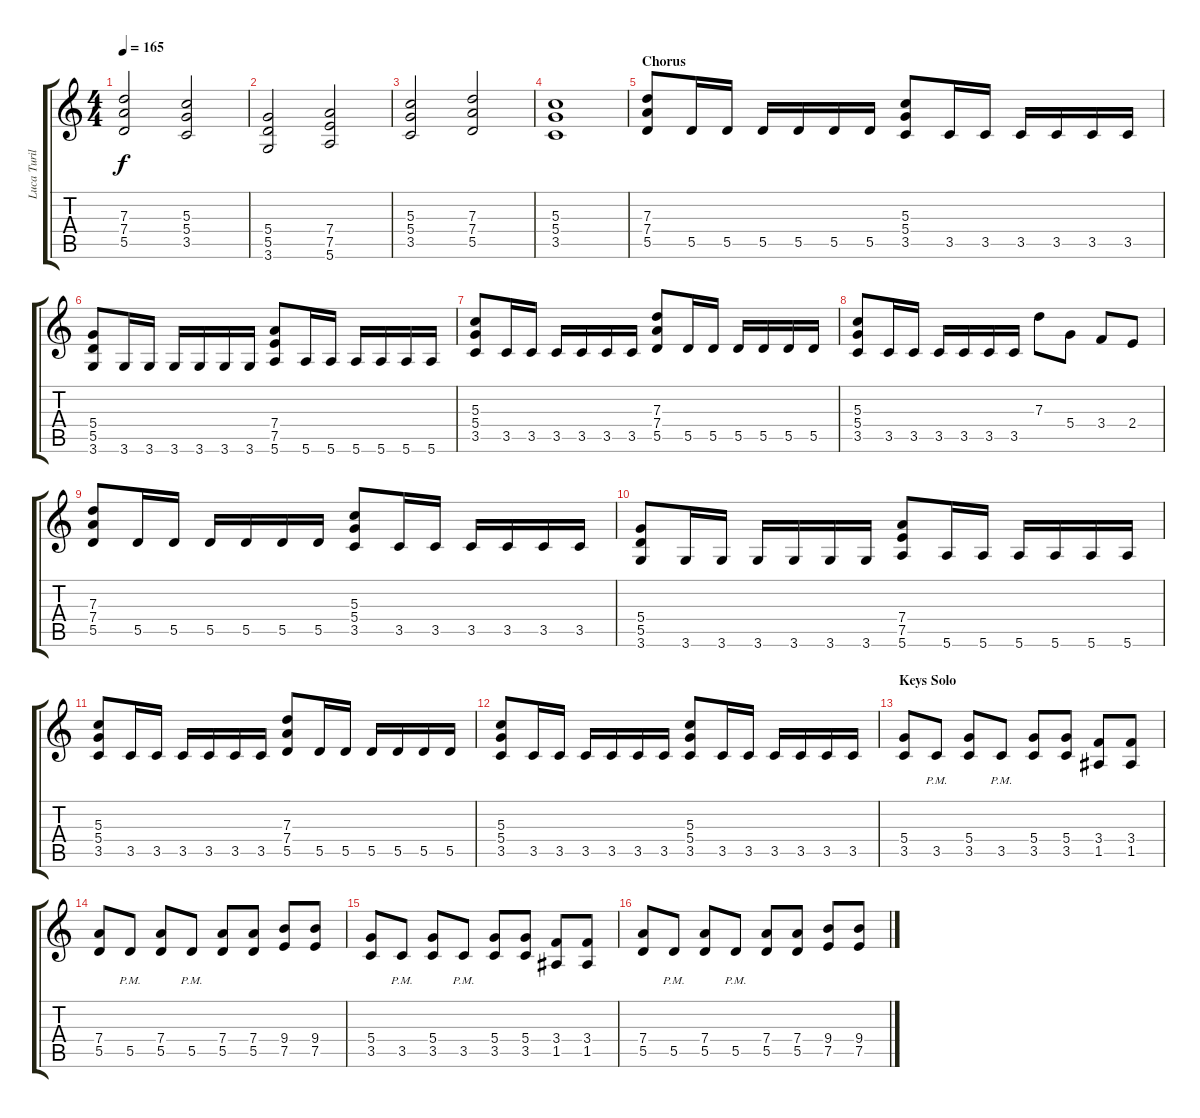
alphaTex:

\track ("Luca Turilli 1" "Luca Turil") {instrument distortionguitar}
\staff {score tabs}
\tuning (E4 B3 G3 D3 A2 E2) {hide}
\ts (4 4)
\tempo 165
\clef g2
\ks c
(7.3 7.4 5.5).2{dy f} (5.3 5.4 3.5).2 |
(5.4 5.5 3.6).2 (7.4 7.5 5.6).2 |
(5.3 5.4 3.5).2 (7.3 7.4 5.5).2 |
(5.3 5.4 3.5).1 |
\section ("" "Chorus")
(7.3 7.4 5.5).8 5.5.16 5.5.16 5.5.16 5.5.16 5.5.16 5.5.16 (5.3 5.4 3.5).8 3.5.16 3.5.16 3.5.16 3.5.16 3.5.16 3.5.16 |
(5.4 5.5 3.6).8 3.6.16 3.6.16 3.6.16 3.6.16 3.6.16 3.6.16 (7.4 7.5 5.6).8 5.6.16 5.6.16 5.6.16 5.6.16 5.6.16 5.6.16 |
(5.3 5.4 3.5).8 3.5.16 3.5.16 3.5.16 3.5.16 3.5.16 3.5.16 (7.3 7.4 5.5).8 5.5.16 5.5.16 5.5.16 5.5.16 5.5.16 5.5.16 |
(5.3 5.4 3.5).8 3.5.16 3.5.16 3.5.16 3.5.16 3.5.16 3.5.16 7.3.8 5.4.8 3.4.8 2.4.8 |
(7.3 7.4 5.5).8 5.5.16 5.5.16 5.5.16 5.5.16 5.5.16 5.5.16 (5.3 5.4 3.5).8 3.5.16 3.5.16 3.5.16 3.5.16 3.5.16 3.5.16 |
(5.4 5.5 3.6).8 3.6.16 3.6.16 3.6.16 3.6.16 3.6.16 3.6.16 (7.4 7.5 5.6).8 5.6.16 5.6.16 5.6.16 5.6.16 5.6.16 5.6.16 |
(5.3 5.4 3.5).8 3.5.16 3.5.16 3.5.16 3.5.16 3.5.16 3.5.16 (7.3 7.4 5.5).8 5.5.16 5.5.16 5.5.16 5.5.16 5.5.16 5.5.16 |
(5.3 5.4 3.5).8 3.5.16 3.5.16 3.5.16 3.5.16 3.5.16 3.5.16 (5.3 5.4 3.5).8 3.5.16 3.5.16 3.5.16 3.5.16 3.5.16 3.5.16 |
\section ("" "Keys Solo")
(5.4 3.5).8 3.5{pm}.8 (5.4 3.5).8 3.5{pm}.8 (5.4 3.5).8 (5.4 3.5).8 (3.4 1.5).8 (3.4 1.5).8 |
(7.4 5.5).8 5.5{pm}.8 (7.4 5.5).8 5.5{pm}.8 (7.4 5.5).8 (7.4 5.5).8 (9.4 7.5).8 (9.4 7.5).8 |
(5.4 3.5).8 3.5{pm}.8 (5.4 3.5).8 3.5{pm}.8 (5.4 3.5).8 (5.4 3.5).8 (3.4 1.5).8 (3.4 1.5).8 |
(7.4 5.5).8 5.5{pm}.8 (7.4 5.5).8 5.5{pm}.8 (7.4 5.5).8 (7.4 5.5).8 (9.4 7.5).8 (9.4 7.5).8
